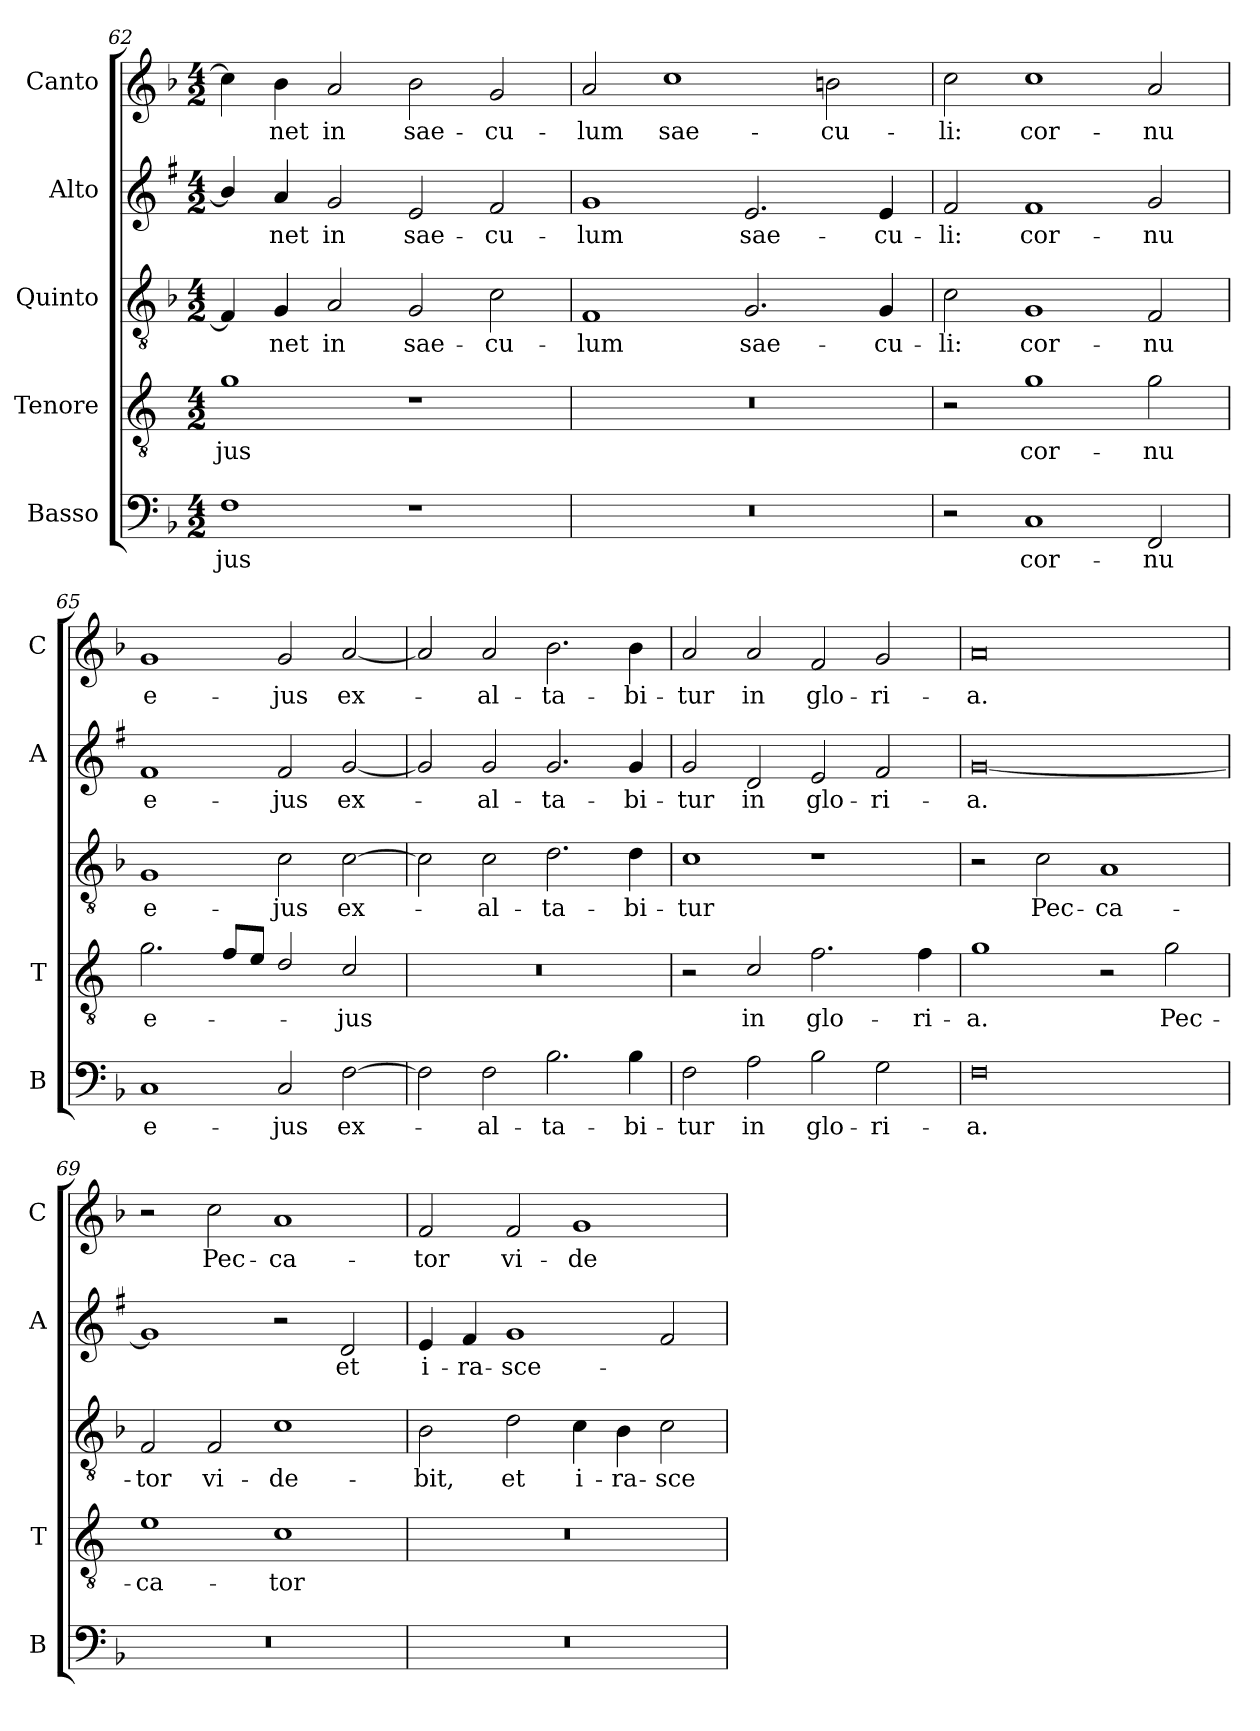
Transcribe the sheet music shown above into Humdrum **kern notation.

**kern	**text	**kern	**text	**kern	**text	**kern	**text	**kern	**text
*part5	*part5	*part4	*part4	*part3	*part3	*part2	*part2	*part1	*part1
*staff5	*staff5	*staff4	*staff4	*staff3	*staff3	*staff2	*staff2	*staff1	*staff1
*I"Basso	*	*I"Tenore	*	*I"Quinto	*	*I"Alto	*	*I"Canto	*
*I'B	*	*I'T	*	*	*	*I'A	*	*I'C	*
*clefF4	*	*clefGv2	*	*clefGv2	*	*clefG2	*	*clefG2	*
*	*	*ITrd4c7	*	*	*	*ITrd1c2	*	*	*
*k[b-]	*	*k[b-]	*	*k[b-]	*	*k[b-]	*	*k[b-]	*
*F:	*	*F:	*	*F:	*	*F:	*	*F:	*
*M4/2	*	*M4/2	*	*M4/2	*	*M4/2	*	*M4/2	*
=62	=62	=62	=62	=62	=62	=62	=62	=62	=62
!	!LO:LY:b	!	!LO:LY:b	!	!	!	!	!	!
1F	-jus	1c	-jus	4F/]	.	4a/]	.	4cc\]	.
!	!	!	!	!	!LO:LY:b	!	!LO:LY:b	!	!LO:LY:b
.	.	.	.	4G/	-net	4g/	-net	4b-\	-net
!	!	!	!	!	!LO:LY:b	!	!LO:LY:b	!	!LO:LY:b
.	.	.	.	2A/	in	2f/	in	2a/	in
!	!	!	!	!	!LO:LY:b	!	!LO:LY:b	!	!LO:LY:b
1r	.	1r	.	2G/	sae-	2d/	sae-	2b-\	sae-
!	!	!	!	!	!LO:LY:b	!	!LO:LY:b	!	!LO:LY:b
.	.	.	.	2c\	-cu-	2e/	-cu-	2g/	-cu-
=63	=63	=63	=63	=63	=63	=63	=63	=63	=63
!	!	!	!	!	!LO:LY:b	!	!LO:LY:b	!	!LO:LY:b
0r	.	0r	.	1F	-lum	1f	-lum	2a/	-lum
!	!	!	!	!	!	!	!	!	!LO:LY:b
.	.	.	.	.	.	.	.	1cc	sae-
!	!	!	!	!	!LO:LY:b	!	!LO:LY:b	!	!
.	.	.	.	2.G/	sae-	2.d/	sae-	.	.
!	!	!	!	!	!	!	!	!	!LO:LY:b
.	.	.	.	.	.	.	.	2bn\	-cu-
!	!	!	!	!	!LO:LY:b	!	!LO:LY:b	!	!
.	.	.	.	4G/	-cu-	4d/	-cu-	.	.
=64	=64	=64	=64	=64	=64	=64	=64	=64	=64
!	!	!	!	!	!LO:LY:b	!	!LO:LY:b	!	!LO:LY:b
2r	.	2r	.	2c\	-li:	2e/	-li:	2cc\	-li:
!	!LO:LY:b	!	!LO:LY:b	!	!LO:LY:b	!	!LO:LY:b	!	!LO:LY:b
1C	cor-	1c	cor-	1G	cor-	1e	cor-	1cc	cor-
!	!LO:LY:b	!	!LO:LY:b	!	!LO:LY:b	!	!LO:LY:b	!	!LO:LY:b
2FF/	-nu	2c\	-nu	2F/	-nu	2f/	-nu	2a/	-nu
!!LO:LB:g=z
=65	=65	=65	=65	=65	=65	=65	=65	=65	=65
!	!LO:LY:b	!	!LO:LY:b	!	!LO:LY:b	!	!LO:LY:b	!	!LO:LY:b
1C	e-	2.c\	e-	1G	e-	1e	e-	1g	e-
.	.	8B-/L	.	.	.	.	.	.	.
.	.	8A/J	.	.	.	.	.	.	.
!	!LO:LY:b	!	!	!	!LO:LY:b	!	!LO:LY:b	!	!LO:LY:b
2C/	-jus	2G/	.	2c\	-jus	2e/	-jus	2g/	-jus
!	!LO:LY:b	!	!LO:LY:b	!	!LO:LY:b	!	!LO:LY:b	!	!LO:LY:b
[2F\	ex-	2F/	-jus	[2c\	ex-	[2f/	ex-	[2a/	ex-
=66	=66	=66	=66	=66	=66	=66	=66	=66	=66
2F\]	.	0r	.	2c\]	.	2f/]	.	2a/]	.
!	!LO:LY:b	!	!	!	!LO:LY:b	!	!LO:LY:b	!	!LO:LY:b
2F\	-al-	.	.	2c\	-al-	2f/	-al-	2a/	-al-
!	!LO:LY:b	!	!	!	!LO:LY:b	!	!LO:LY:b	!	!LO:LY:b
2.B-\	-ta-	.	.	2.d\	-ta-	2.f/	-ta-	2.b-\	-ta-
!	!LO:LY:b	!	!	!	!LO:LY:b	!	!LO:LY:b	!	!LO:LY:b
4B-\	-bi-	.	.	4d\	-bi-	4f/	-bi-	4b-\	-bi-
=67	=67	=67	=67	=67	=67	=67	=67	=67	=67
!	!LO:LY:b	!	!	!	!LO:LY:b	!	!LO:LY:b	!	!LO:LY:b
2F\	-tur	2r	.	1c	-tur	2f/	-tur	2a/	-tur
!	!LO:LY:b	!	!LO:LY:b	!	!	!	!LO:LY:b	!	!LO:LY:b
2A\	in	2F/	in	.	.	2c/	in	2a/	in
!	!LO:LY:b	!	!LO:LY:b	!	!	!	!LO:LY:b	!	!LO:LY:b
2B-\	glo-	2.B-\	glo-	1r	.	2d/	glo-	2f/	glo-
!	!LO:LY:b	!	!	!	!	!	!LO:LY:b	!	!LO:LY:b
2G\	-ri-	.	.	.	.	2e/	-ri-	2g/	-ri-
!	!	!	!LO:LY:b	!	!	!	!	!	!
.	.	4B-\	-ri-	.	.	.	.	.	.
=68	=68	=68	=68	=68	=68	=68	=68	=68	=68
!	!LO:LY:b	!	!LO:LY:b	!	!	!	!LO:LY:b	!	!LO:LY:b
0F	-a.	1c	-a.	2r	.	[0f	-a.	0a	-a.
!	!	!	!	!	!LO:LY:b	!	!	!	!
.	.	.	.	2c\	Pec-	.	.	.	.
!	!	!	!	!	!LO:LY:b	!	!	!	!
.	.	2r	.	1A	-ca-	.	.	.	.
!	!	!	!LO:LY:b	!	!	!	!	!	!
.	.	2c\	Pec-	.	.	.	.	.	.
=69	=69	=69	=69	=69	=69	=69	=69	=69	=69
!	!	!	!LO:LY:b	!	!LO:LY:b	!	!	!	!
0r	.	1A	-ca-	2F/	-tor	1f]	.	2r	.
!	!	!	!	!	!LO:LY:b	!	!	!	!LO:LY:b
.	.	.	.	2F/	vi-	.	.	2cc\	Pec-
!	!	!	!LO:LY:b	!	!LO:LY:b	!	!	!	!LO:LY:b
.	.	1F	-tor	1c	-de-	2r	.	1a	-ca-
!	!	!	!	!	!	!	!LO:LY:b	!	!
.	.	.	.	.	.	2c/	et	.	.
!!LO:LB:g=z
=70	=70	=70	=70	=70	=70	=70	=70	=70	=70
!	!	!	!	!	!LO:LY:b	!	!LO:LY:b	!	!LO:LY:b
0r	.	0r	.	2B-\	-bit,	4d/	i-	2f/	-tor
!	!	!	!	!	!	!	!LO:LY:b	!	!
.	.	.	.	.	.	4e/	-ra-	.	.
!	!	!	!	!	!LO:LY:b	!	!LO:LY:b	!	!LO:LY:b
.	.	.	.	2d\	et	1f	-sce-	2f/	vi-
!	!	!	!	!	!LO:LY:b	!	!	!	!LO:LY:b
.	.	.	.	4c\	i-	.	.	1g	-de-
!	!	!	!	!	!LO:LY:b	!	!	!	!
.	.	.	.	4B-\	-ra-	.	.	.	.
!	!	!	!	!	!LO:LY:b	!	!	!	!
.	.	.	.	2c\	-sce-	2e/	.	.	.
=	=	=	=	=	=	=	=	=	=
*-	*-	*-	*-	*-	*-	*-	*-	*-	*-
